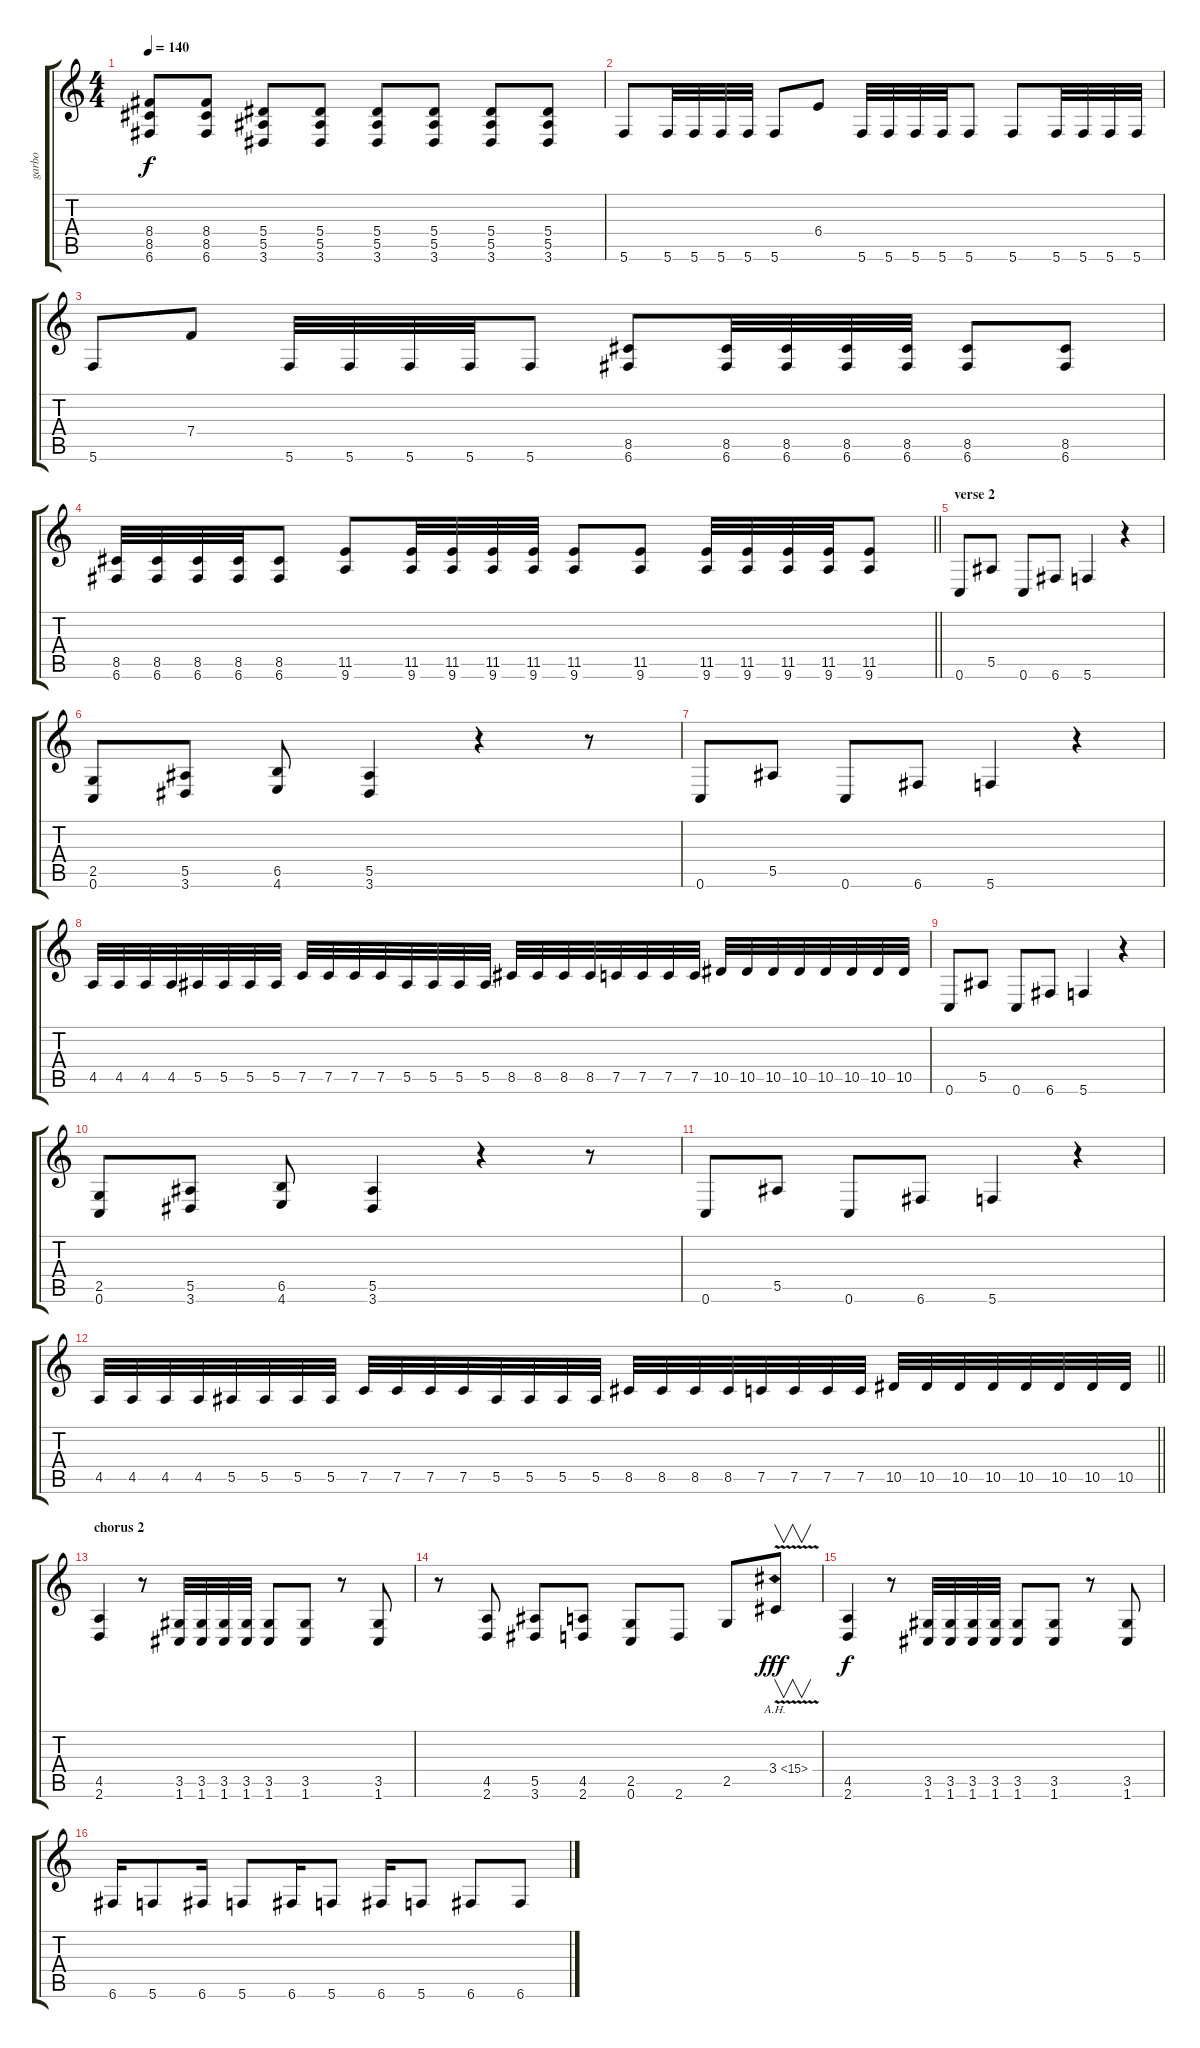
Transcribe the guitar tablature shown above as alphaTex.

\track ("garbo" "garbo") {solo instrument overdrivenguitar}
\staff {score tabs}
\tuning (C4 G3 Eb3 Bb2 F2 C2) {hide}
\ts (4 4)
\tempo 140
\clef g2
\ks c
(8.4 8.5 6.6).8{dy f} (8.4 8.5 6.6).8 (5.4 5.5 3.6).8 (5.4 5.5 3.6).8 (5.4 5.5 3.6).8 (5.4 5.5 3.6).8 (5.4 5.5 3.6).8 (5.4 5.5 3.6).8 |
5.6.8 5.6.32 5.6.32 5.6.32 5.6.32 5.6.8 6.4.8 5.6.32 5.6.32 5.6.32 5.6.32 5.6.8 5.6.8 5.6.32 5.6.32 5.6.32 5.6.32 |
5.6.8 7.4.8 5.6.32 5.6.32 5.6.32 5.6.32 5.6.8 (8.5 6.6).8 (8.5 6.6).32 (8.5 6.6).32 (8.5 6.6).32 (8.5 6.6).32 (8.5 6.6).8 (8.5 6.6).8 |
\barLineRight lightlight
(8.5 6.6).32 (8.5 6.6).32 (8.5 6.6).32 (8.5 6.6).32 (8.5 6.6).8 (11.5 9.6).8 (11.5 9.6).32 (11.5 9.6).32 (11.5 9.6).32 (11.5 9.6).32 (11.5 9.6).8 (11.5 9.6).8 (11.5 9.6).32 (11.5 9.6).32 (11.5 9.6).32 (11.5 9.6).32 (11.5 9.6).8 |
\section ("" "verse 2")
0.6.8 5.5.8 0.6.8 6.6.8 5.6.4 r.4 |
(2.5 0.6).8 (5.5 3.6).8 (6.5 4.6).8 (5.5 3.6).4 r.4 r.8 |
0.6.8 5.5.8 0.6.8 6.6.8 5.6.4 r.4 |
4.5.32 4.5.32 4.5.32 4.5.32 5.5.32 5.5.32 5.5.32 5.5.32 7.5.32 7.5.32 7.5.32 7.5.32 5.5.32 5.5.32 5.5.32 5.5.32 8.5.32 8.5.32 8.5.32 8.5.32 7.5.32 7.5.32 7.5.32 7.5.32 10.5.32 10.5.32 10.5.32 10.5.32 10.5.32 10.5.32 10.5.32 10.5.32 |
0.6.8 5.5.8 0.6.8 6.6.8 5.6.4 r.4 |
(2.5 0.6).8 (5.5 3.6).8 (6.5 4.6).8 (5.5 3.6).4 r.4 r.8 |
0.6.8 5.5.8 0.6.8 6.6.8 5.6.4 r.4 |
\barLineRight lightlight
4.5.32 4.5.32 4.5.32 4.5.32 5.5.32 5.5.32 5.5.32 5.5.32 7.5.32 7.5.32 7.5.32 7.5.32 5.5.32 5.5.32 5.5.32 5.5.32 8.5.32 8.5.32 8.5.32 8.5.32 7.5.32 7.5.32 7.5.32 7.5.32 10.5.32 10.5.32 10.5.32 10.5.32 10.5.32 10.5.32 10.5.32 10.5.32 |
\section ("" "chorus 2")
(4.5 2.6).4 r.8 (3.5 1.6).32 (3.5 1.6).32 (3.5 1.6).32 (3.5 1.6).32 (3.5 1.6).8 (3.5 1.6).8 r.8 (3.5 1.6).8 |
r.8 (4.5 2.6).8 (5.5 3.6).8 (4.5 2.6).8 (2.5 0.6).8 2.6.8 2.5.8 3.4{ah 12 v}.8{v dy fff} |
(4.5 2.6).4{dy f} r.8 (3.5 1.6).32 (3.5 1.6).32 (3.5 1.6).32 (3.5 1.6).32 (3.5 1.6).8 (3.5 1.6).8 r.8 (3.5 1.6).8 |
6.6.16 5.6.8 6.6.16 5.6.8 6.6.16 5.6.8 6.6.16 5.6.8 6.6.8 6.6.8
